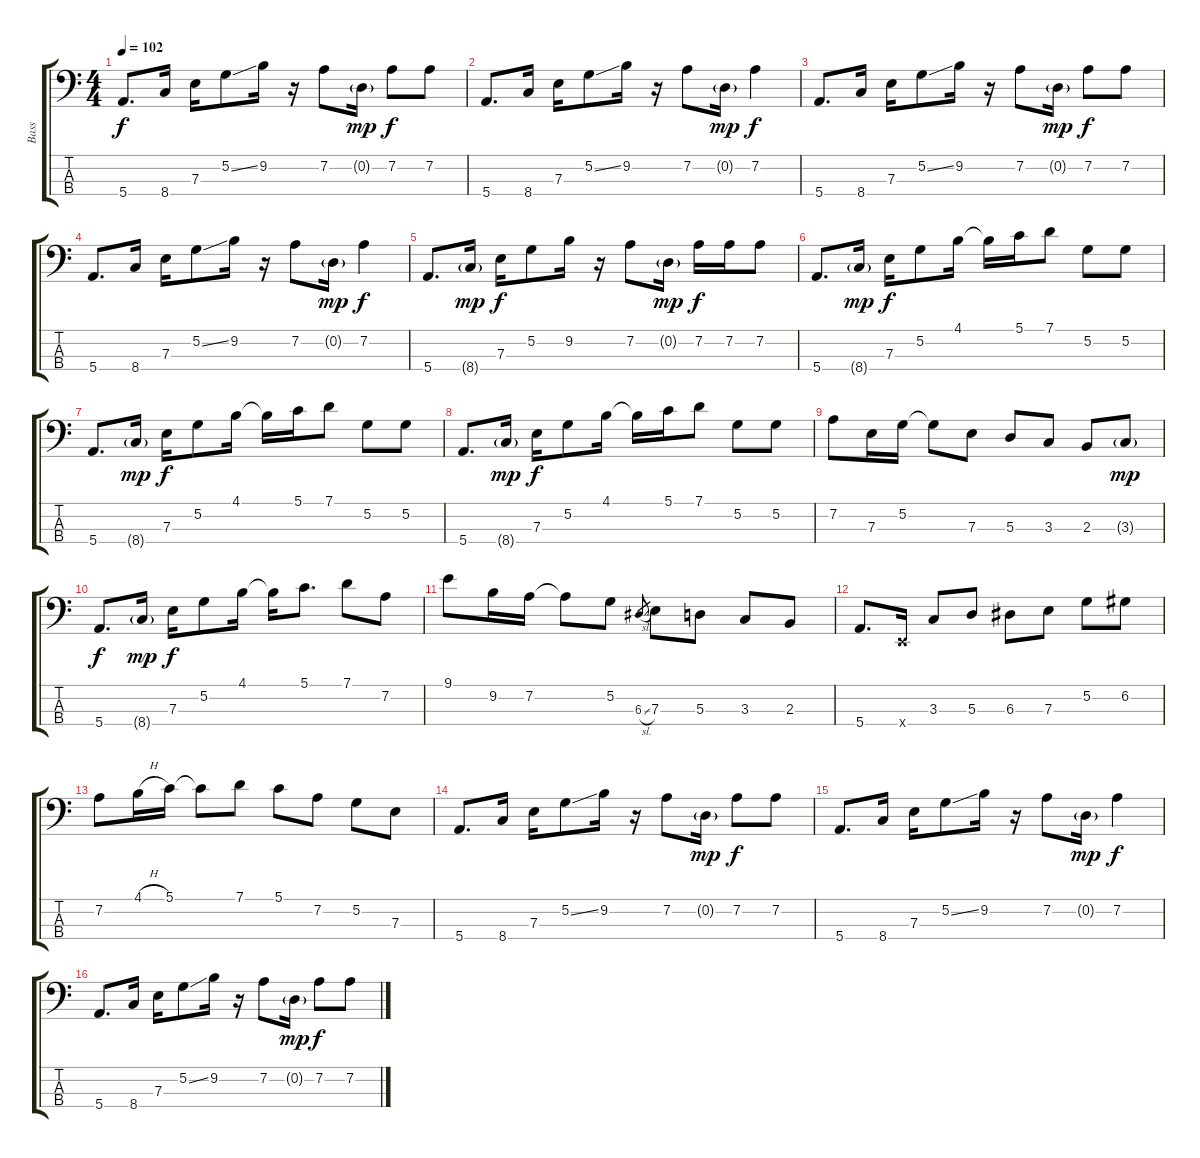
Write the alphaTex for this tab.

\track ("Bass" "Bass") {instrument electricbassfinger}
\staff {score tabs}
\tuning (G2 D2 A1 E1) {hide}
\ts (4 4)
\tempo 102
\clef f4
\ks c
5.4.8{d dy f} 8.4.16 7.3.16 5.2{ss}.8 9.2.16 r.16 7.2.8 0.2{g}.16{dy mp} 7.2.8{dy f} 7.2.8 |
5.4.8{d} 8.4.16 7.3.16 5.2{ss}.8 9.2.16 r.16 7.2.8 0.2{g}.16{dy mp} 7.2.4{dy f} |
5.4.8{d} 8.4.16 7.3.16 5.2{ss}.8 9.2.16 r.16 7.2.8 0.2{g}.16{dy mp} 7.2.8{dy f} 7.2.8 |
5.4.8{d} 8.4.16 7.3.16 5.2{ss}.8 9.2.16 r.16 7.2.8 0.2{g}.16{dy mp} 7.2.4{dy f} |
5.4.8{d} 8.4{g}.16{dy mp} 7.3.16{dy f} 5.2.8 9.2.16 r.16 7.2.8 0.2{g}.16{dy mp} 7.2.16{dy f} 7.2.16 7.2.8 |
5.4.8{d} 8.4{g}.16{dy mp} 7.3.16{dy f} 5.2.8 4.1.16 4.1{t}.16 5.1.16 7.1.8 5.2.8 5.2.8 |
5.4.8{d} 8.4{g}.16{dy mp} 7.3.16{dy f} 5.2.8 4.1.16 4.1{t}.16 5.1.16 7.1.8 5.2.8 5.2.8 |
5.4.8{d} 8.4{g}.16{dy mp} 7.3.16{dy f} 5.2.8 4.1.16 4.1{t}.16 5.1.16 7.1.8 5.2.8 5.2.8 |
7.2.8 7.3.16 5.2.16 5.2{t}.8 7.3.8 5.3.8 3.3.8 2.3.8 3.3{g}.8{dy mp} |
5.4.8{d dy f} 8.4{g}.16{dy mp} 7.3.16{dy f} 5.2.8 4.1.16 4.1{t}.16 5.1.8{d} 7.1.8 7.2.8 |
9.1.8 9.2.16 7.2.16 7.2{t}.8 5.2.8 6.3{sl}.8{gr} 7.3.8 5.3.8 3.3.8 2.3.8 |
5.4.8{d} 0.4{x}.16 3.3.8 5.3.8 6.3.8 7.3.8 5.2.8 6.2.8 |
7.2.8 4.1{h}.16 5.1.16 5.1{t}.8 7.1.8 5.1.8 7.2.8 5.2.8 7.3.8 |
5.4.8{d} 8.4.16 7.3.16 5.2{ss}.8 9.2.16 r.16 7.2.8 0.2{g}.16{dy mp} 7.2.8{dy f} 7.2.8 |
5.4.8{d} 8.4.16 7.3.16 5.2{ss}.8 9.2.16 r.16 7.2.8 0.2{g}.16{dy mp} 7.2.4{dy f} |
5.4.8{d} 8.4.16 7.3.16 5.2{ss}.8 9.2.16 r.16 7.2.8 0.2{g}.16{dy mp} 7.2.8{dy f} 7.2.8
